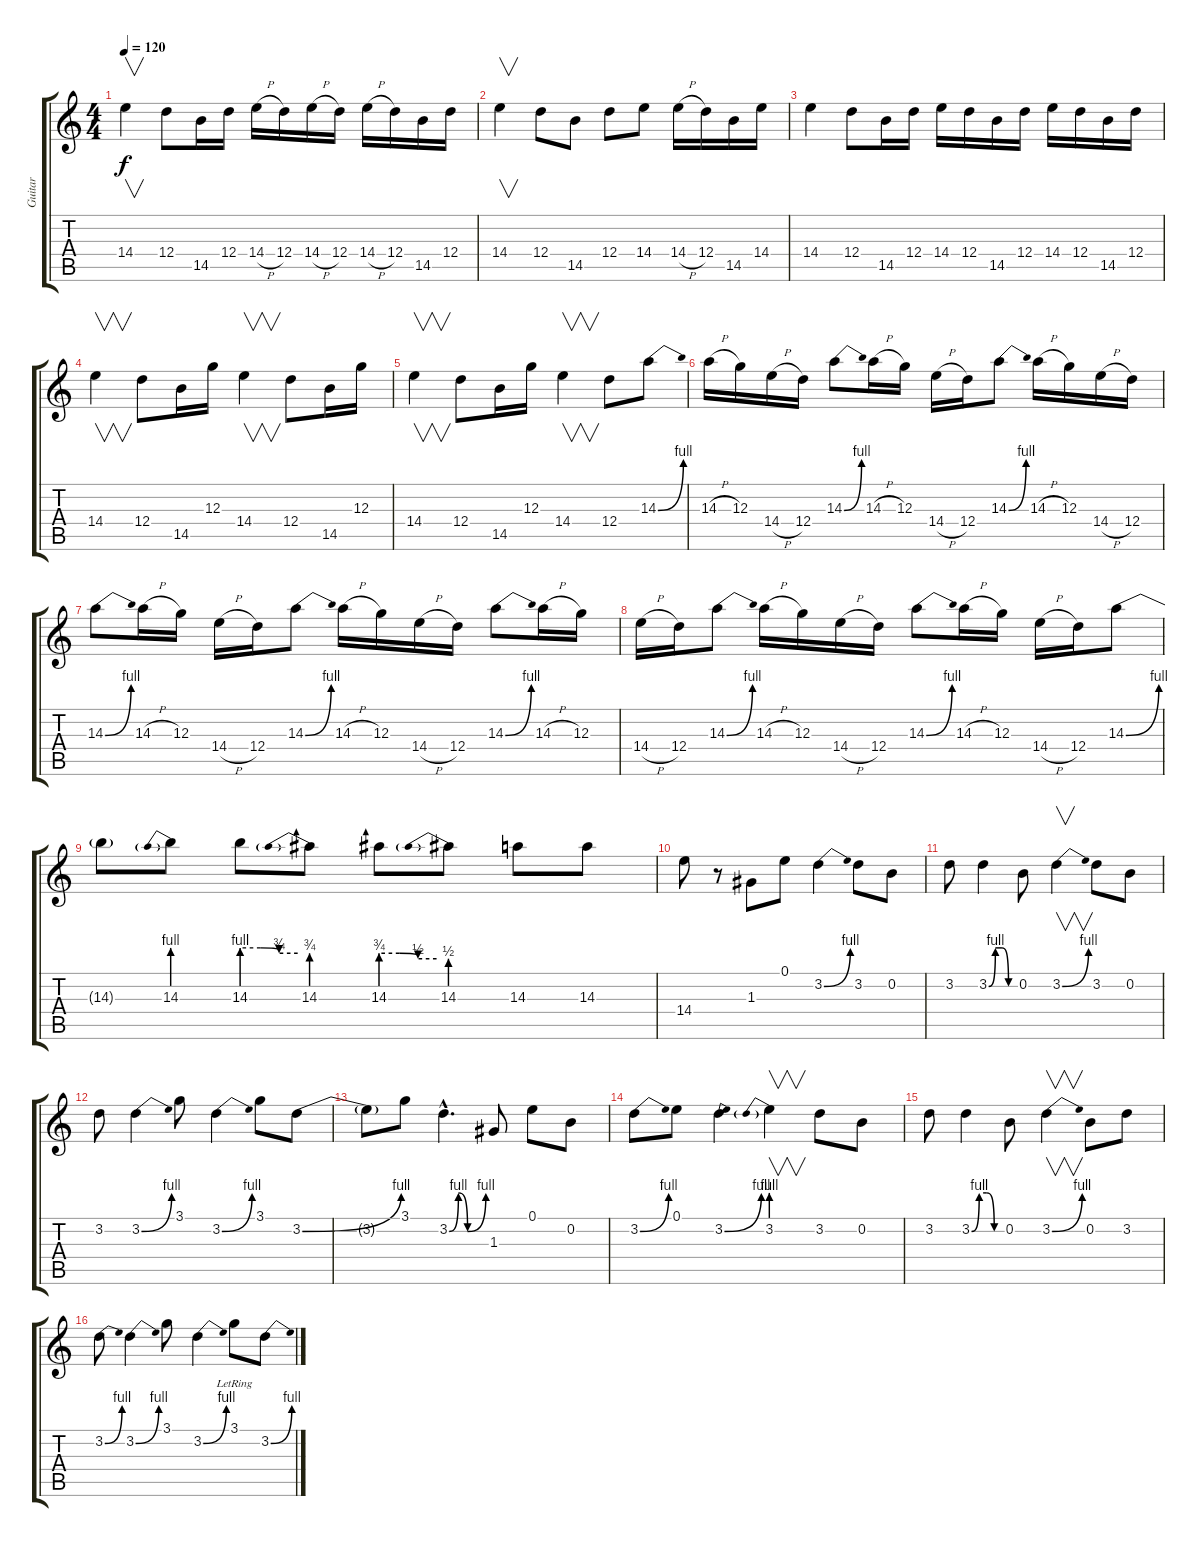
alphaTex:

\track ("Guitar" "Guitar") {instrument overdrivenguitar}
\staff {score tabs}
\tuning (E4 B3 G3 D3 A2 E2) {hide}
\ts (4 4)
\tempo 120
\clef g2
\ks c
14.4.4{v dy f} 12.4.8 14.5.16 12.4.16 14.4{h}.16 12.4.16 14.4{h}.16 12.4.16 14.4{h}.16 12.4.16 14.5.16 12.4.16 |
14.4.4{v} 12.4.8 14.5.8 12.4.8 14.4.8 14.4{h}.16 12.4.16 14.5.16 14.4.16 |
14.4.4 12.4.8 14.5.16 12.4.16 14.4.16 12.4.16 14.5.16 12.4.16 14.4.16 12.4.16 14.5.16 12.4.16 |
14.4.4{v} 12.4.8 14.5.16 12.3.16 14.4.4{v} 12.4.8 14.5.16 12.3.16 |
14.4.4{v} 12.4.8 14.5.16 12.3.16 14.4.4{v} 12.4.8 14.3{be (bend 0 0 60 4)}.8 |
14.3{h}.16 12.3.16 14.4{h}.16 12.4.16 14.3{be (bend 0 0 60 4)}.8 14.3{h}.16 12.3.16 14.4{h}.16 12.4.16 14.3{be (bend 0 0 60 4)}.8 14.3{h}.16 12.3.16 14.4{h}.16 12.4.16 |
14.3{be (bend 0 0 60 4)}.8 14.3{h}.16 12.3.16 14.4{h}.16 12.4.16 14.3{be (bend 0 0 60 4)}.8 14.3{h}.16 12.3.16 14.4{h}.16 12.4.16 14.3{be (bend 0 0 60 4)}.8 14.3{h}.16 12.3.16 |
14.4{h}.16 12.4.16 14.3{be (bend 0 0 60 4)}.8 14.3{h}.16 12.3.16 14.4{h}.16 12.4.16 14.3{be (bend 0 0 60 4)}.8 14.3{h}.16 12.3.16 14.4{h}.16 12.4.16 14.3{be (bend 0 0 60 4)}.8 |
14.3{t}.8 14.3{be (prebend 0 4 60 4)}.8 14.3{be (custom 0 4 20 4 40 3 60 3)}.8 14.3{be (prebend 0 3 60 3)}.8 14.3{be (custom 0 3 20 3 40 2 60 2)}.8 14.3{be (prebend 0 2 60 2)}.8 14.3.8 14.3.8 |
14.4.8 r.8 1.3.8 0.1.8 3.2{be (bend 0 0 60 4)}.4 3.2.8 0.2.8 |
3.2.8 3.2{be (custom 0 0 15 4 30 4 45 0 60 0)}.4 0.2.8 3.2{be (bend 0 0 60 4)}.4{v} 3.2.8 0.2.8 |
3.2.8 3.2{be (bend 0 0 60 4)}.4 3.1.8 3.2{be (bend 0 0 60 4)}.4 3.1.8 3.2{be (bend 0 0 60 4)}.8 |
3.2{t}.8 3.1.8 3.2{be (custom 0 0 15 4 30 0 60 4) hac}.4{d} 1.3.8 0.1.8 0.2.8 |
3.2{be (bend 0 0 60 4)}.8 0.1.8 3.2{be (bend 0 0 60 4)}.4 3.2{be (prebend 0 4 60 4)}.4{v} 3.2.8 0.2.8 |
3.2.8 3.2{be (custom 0 0 15 4 30 4 45 0 60 0)}.4 0.2.8 3.2{be (bend 0 0 60 4)}.4{v} 0.2.8 3.2.8 |
3.2{be (bend 0 0 60 4)}.8 3.2{be (bend 0 0 60 4)}.4 3.1.8 3.2{be (bend 0 0 60 4)}.4 3.1{lr}.8 3.2{be (bend 0 0 60 4)}.8
